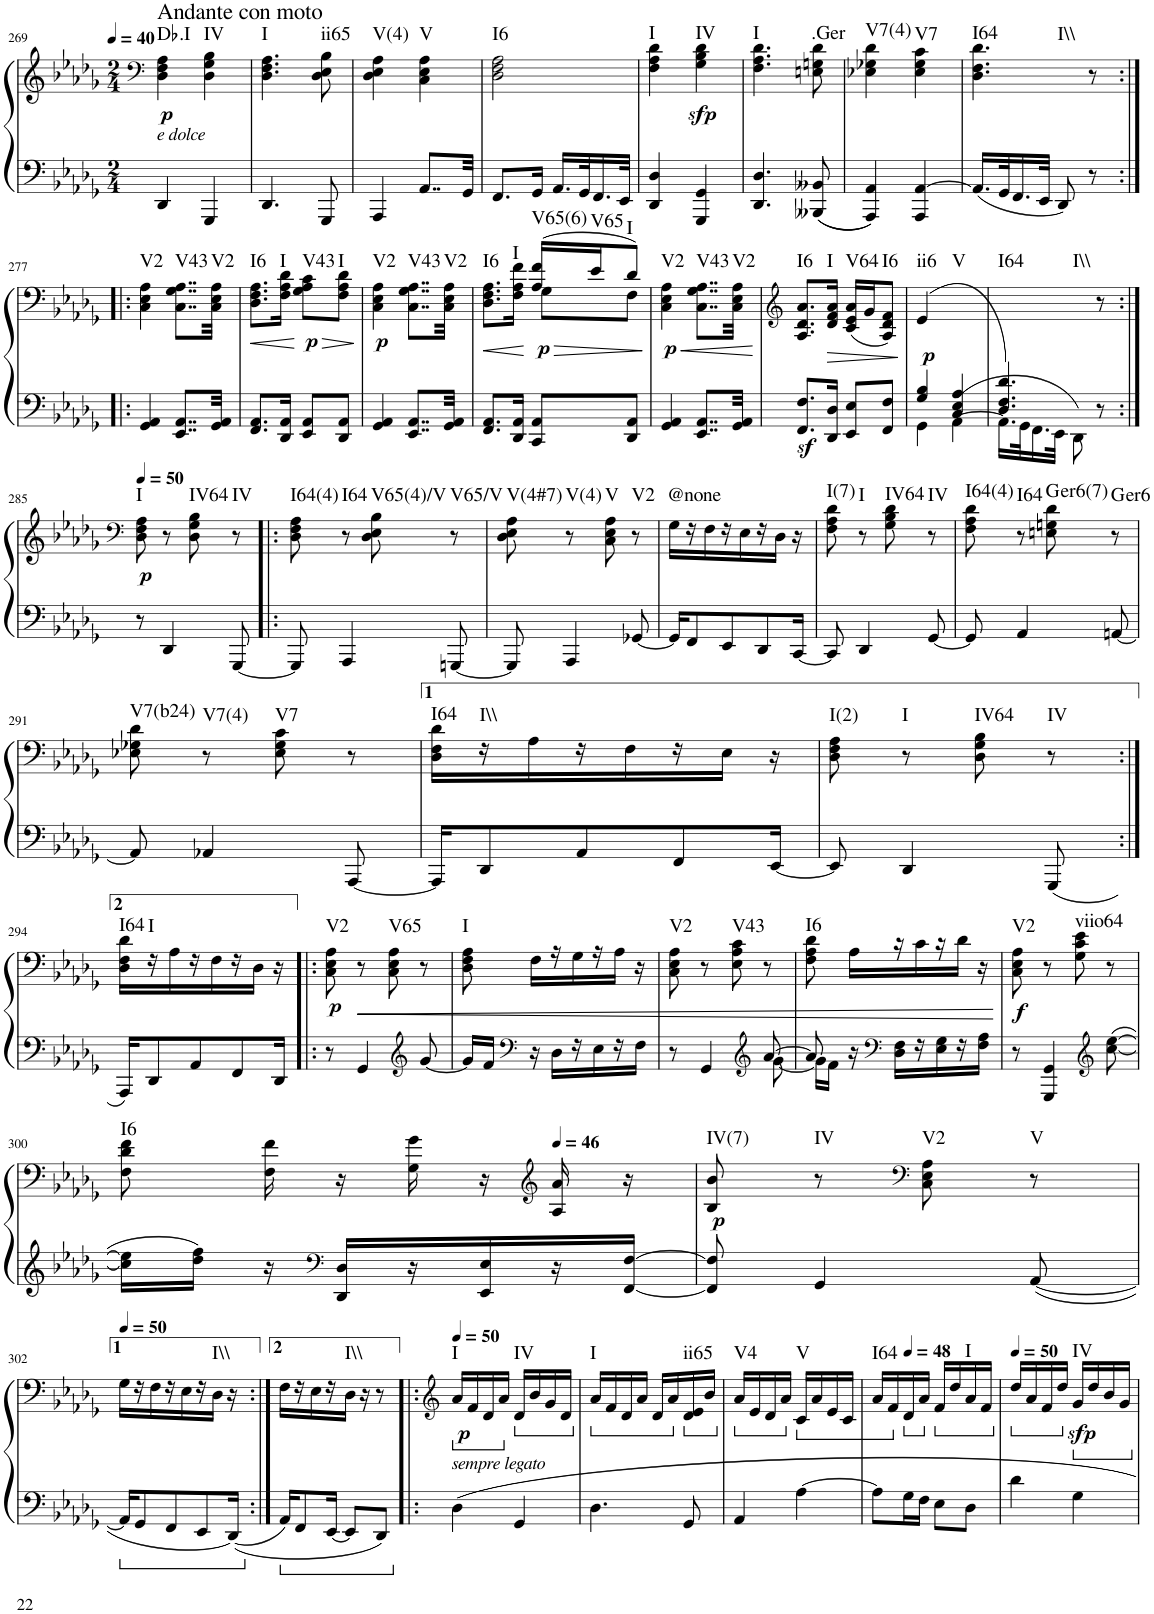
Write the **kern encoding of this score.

**kern	**kern	**dynam	**harte
*part1	*part1	*part1	*part1
*staff2	*staff1	*staff1/2	*
*I"Piano	*	*	*
*I'Pno.	*	*	*
!!LO:PB:g=z
*clefF4	*clefF4	*	*
*k[b-e-a-d-g-]	*k[b-e-a-d-g-]	*	*
*M2/4	*M2/4	*	*
*MM40	*MM40	*	*
=269	=269	=269	=269
!	!LO:TX:a:t=Andante con moto	!	!
!LO:TX:a:i:t=e dolce	!	!	!
!	!	!LO:DY:b	!
4DD-/	4D-\ 4F\ 4A-\	p	Db:maj
!	!	!	!LO:H:kt=IV
4GGG-/	4D-\ 4G-\ 4B-\	.	N
=270	=270	=270	=270
!	!	!	!LO:H:kt=I
4.DD-/	4.D-\ 4.F\ 4.A-\	.	N
!	!	!	!LO:H:kt=ii65
8GGG-/	8D-\ 8E-\ 8B-\	.	N
=271	=271	=271	=271
!	!	!	!LO:H:kt=V(4)
4AAA-/	4D-\ 4E-\ 4A-\	.	N
!	!	!	!LO:H:kt=V
8..AA-/L	4C\ 4E-\ 4A-\	.	N
32GG-/Jkk	.	.	.
=272	=272	=272	=272
!	!	!	!LO:H:kt=I6
8.FF/L	2D-\ 2F\ 2A-\	.	N
16GG-/Jk	.	.	.
16.AA-/LL	.	.	.
32GG-/K	.	.	.
16.FF/	.	.	.
32EE-/JJk	.	.	.
=273	=273	=273	=273
!	!	!	!LO:H:kt=I
4DD-/ 4D-/	4F\ 4A-\ 4d-\	.	N
!	!	!LO:DY:b	!LO:H:kt=IV
4GGG-/ 4GG-/	4G-\ 4B-\ 4d-\	sfp	N
=274	=274	=274	=274
!	!	!	!LO:H:kt=I
4.DD-/ 4.D-/	4.F\ 4.A-\ 4.d-\	.	N
!	!	!	!LO:H:kt=.Ger
8BBB--X/ 8BB--X/	8En\ 8Gn\ 8d-\	.	N
=275	=275	=275	=275
!	!	!	!LO:H:kt=V7(4)
4AAA-/ 4AA-/	4E-X\ 4G-X\ 4d-\	.	N
!	!	!	!LO:H:kt=V7
4AAA-/ [4AA-/	4E-\ 4G-\ 4c\	.	N
=276	=276	=276	=276
!	!	!	!LO:H:n=1:kt=I64
!	!	!	!LO:H:n=2:kt=I\\
16.AA-/LL]	4.D-\ 4.F\ 4.d-\	.	N N
32GG-/K	.	.	.
16.FF/	.	.	.
32EE-/JJk	.	.	.
8DD-/	.	.	.
8r	8r	.	.
!!LO:LB:g=z
=277:|!|:	=277:|!|:	=277:|!|:	=277:|!|:
!	!	!	!LO:H:kt=V2
4GG-/ 4AA-/	4C\ 4E-\ 4A-\	.	N
!	!	!	!LO:H:kt=V43
8..EE-/ 8..AA-/L	8..C\ 8..G-\ 8..A-\L	.	N
!	!	!	!LO:H:kt=V2
32GG-/ 32AA-/Jkk	32C\ 32E-\ 32A-\Jkk	.	N
=278	=278	=278	=278
!	!	!LO:HP:b	!LO:H:kt=I6
8.FF/ 8.AA-/L	8.D-\ 8.F\ 8.A-\L	<	N
!	!	!	!LO:H:kt=I
16DD-/ 16AA-/Jk	16F\ 16A-\ 16d-\Jk	.	N
!	!	!LO:HP:n=1:b	!
!	!	!LO:DY:n=1:b	!LO:H:kt=V43
8EE-/ 8AA-/L	8G-\ 8A-\ 8c\L	[ > p	N
!	!	!	!LO:H:kt=I
8DD-/ 8AA-/J	8F\ 8A-\ 8d-\J	.	N
.	.	]	.
=279	=279	=279	=279
!	!	!LO:DY:b	!LO:H:kt=V2
4GG-/ 4AA-/	4C\ 4E-\ 4A-\	p	N
!	!	!	!LO:H:kt=V43
8..EE-/ 8..AA-/L	8..C\ 8..G-\ 8..A-\L	.	N
!	!	!	!LO:H:kt=V2
32GG-/ 32AA-/Jkk	32C\ 32E-\ 32A-\Jkk	.	N
=280	=280	=280	=280
!	!	!LO:HP:b	!LO:H:kt=I6
*	*^	*	*
8.FF/ 8.AA-/L	8.D-\ 8.F\ 8.A-\L	4ryy	<	N
!	!	!	!	!LO:H:kt=I
16DD-/ 16AA-/Jk	16F\ 16A-\ 16f\Jk	.	.	N
!	!	!	!LO:HP:n=1:b	!
!	!	!	!LO:DY:n=1:b	!LO:H:kt=V65(6)
8CC/ 8AA-/L	(16A-/ 16f/LL	8G-\L	[ > p	N
!	!	!	!	!LO:H:kt=V65
.	16e-/J	.	.	N
!	!	!	!	!LO:H:kt=I
8DD-/ 8AA-/J	8d-/J)	8F\J	.	N
*	*v	*v	*	*
.	.	]	.
=281	=281	=281	=281
!	!	!LO:HP:b	!
!	!	!LO:DY:n=1:b	!LO:H:kt=V2
4GG-/ 4AA-/	4C\ 4E-\ 4A-\	< p	N
!	!	!	!LO:H:kt=V43
8..EE-/ 8..AA-/L	8..C\ 8..G-\ 8..A-\L	.	N
!	!	!	!LO:H:kt=V2
32GG-/ 32AA-/Jkk	32C\ 32E-\ 32A-\Jkk	.	N
.	.	[	.
=282	=282	=282	=282
*	*clefG2	*	*
!	!	!	!LO:H:kt=I6
8.FF/z< 8.F/z<L	8.A-/ 8.d-/ 8.a-/L	.	N
!	!	!LO:HP:b	!LO:H:kt=I
16DD-/ 16D-/Jk	16d-/ 16f/ 16a-/Jk	>	N
!	!	!	!LO:H:kt=V64
8EE-/ 8E-/L	(16c/ 16e-/ 16a-/LL	.	N
.	16g-/J	.	.
!	!	!	!LO:H:kt=I6
8FF/ 8F/J	8A-/ 8d-/ 8f/J)	.	N
.	.	]	.
=283	=283	=283	=283
*^	*^	*	*
*	*^	*	*	*	*
!	!	!	!	!	!LO:DY:b	!LO:H:kt=ii6
4ryy	4G-/ 4B-/	4GG-\	(4e-/	4ryy	p	N
!	!	!	!	!	!	!LO:H:kt=V
4C/ 4E-/ 4A-/	4ryy	[4AA-\	4ryy	4ryy	.	N
=284	=284	=284	=284	=284	=284	=284
!	!	!	!	!	!	!LO:H:n=1:kt=I64
!	!	!	!	!	!	!LO:H:n=2:kt=I\\
*	*v	*v	*	*	*	*
*	*	*v	*v	*	*
4.D-/ 4.F/ 4.d-/)	16.AA-\LL]	4.ryy	.	N N
.	32GG-\K	.	.	.
.	16.FF\	.	.	.
.	32EE-\JJk	.	.	.
.	8DD-\	.	.	.
8ryy	8r	8r	.	.
*v	*v	*	*	*
!!LO:LB:g=z
=285:|!	=285:|!	=285:|!	=285:|!
*	*clefF4	*	*
*	*MM50	*	*
*^	*	*	*
!	!	!	!LO:DY:b	!LO:H:kt=I
*v	*v	*	*	*
8r	8D-\ 8F\ 8A-\	p	N
4DD-/	8r	.	.
!	!	!	!LO:H:kt=IV64
.	8D-\ 8G-\ 8B-\	.	N
!	!	!	!LO:H:kt=IV
[8GGG-/	8r	.	N
=286!|:	=286!|:	=286!|:	=286!|:
!	!	!	!LO:H:kt=I64(4)
8GGG-/]	8D-\ 8F\ 8A-\	.	N
!	!	!	!LO:H:kt=I64
4AAA-/	8r	.	N
!	!	!	!LO:H:kt=V65(4)/V
.	8D-\ 8E-\ 8B-\	.	N
!	!	!	!LO:H:kt=V65/V
[8GGGn/	8r	.	N
=287	=287	=287	=287
!	!	!	!LO:H:kt=V(4#7)
8GGG/]	8D-\ 8E-\ 8A-\	.	N
!	!	!	!LO:H:kt=V(4)
4AAA-/	8r	.	N
!	!	!	!LO:H:kt=V
.	8C\ 8E-\ 8A-\	.	N
!	!	!	!LO:H:kt=V2
[8GG-X/	8r	.	N
=288	=288	=288	=288
!	!	!	!LO:H:kt=@none
16GG-/KL]	16G-\LL	.	N
8FF/	16r	.	.
.	16F\	.	.
8EE-/	16r	.	.
.	16E-\	.	.
8DD-/	16r	.	.
.	16D-\JJ	.	.
[16CC/Jk	16r	.	.
=289	=289	=289	=289
!	!	!	!LO:H:kt=I(7)
8CC/]	8F\ 8A-\ 8d-\	.	N
!	!	!	!LO:H:kt=I
4DD-/	8r	.	N
!	!	!	!LO:H:kt=IV64
.	8G-\ 8B-\ 8d-\	.	N
!	!	!	!LO:H:kt=IV
[8GG-/	8r	.	N
=290	=290	=290	=290
!	!	!	!LO:H:kt=I64(4)
8GG-/]	8F\ 8A-\ 8d-\	.	N
!	!	!	!LO:H:kt=I64
4AA-/	8r	.	N
!	!	!	!LO:H:kt=er
.	8En\ 8Gn\ 8d-\	.	.
!	!	!	!LO:H:kt=er
[8AAn/	8r	.	.
!!LO:LB:g=z
=291	=291	=291	=291
!	!	!	!LO:H:kt=V7(b24)
8AA/]	8E-X\ 8G-X\ 8d-\	.	N
!	!	!	!LO:H:kt=V7(4)
4AA-X/	8r	.	N
!	!	!	!LO:H:kt=V7
.	8E-\ 8G-\ 8c\	.	N
[8AAA-/	8r	.	.
=292	=292	=292	=292
!	!	!	!LO:H:kt=I64
16AAA-/KL]	16D-\ 16F\ 16d-\LL	.	N
!	!	!	!LO:H:kt=I\\
8DD-/	16r	.	N
.	16A-\	.	.
8AA-/	16r	.	.
.	16F\	.	.
8FF/	16r	.	.
.	16E-\JJ	.	.
[16EE-/Jk	16r	.	.
=293	=293	=293	=293
!	!	!	!LO:H:kt=I(2)
8EE-/]	8D-\ 8F\ 8A-\	.	N
!	!	!	!LO:H:kt=I
4DD-/	8r	.	N
!	!	!	!LO:H:kt=IV64
.	8D-\ 8G-\ 8B-\	.	N
!	!	!	!LO:H:kt=IV
8GGG-/	8r	.	N
!!LO:LB:g=z
=294:|!	=294:|!	=294:|!	=294:|!
!	!	!	!LO:H:kt=I64
16AAA-/KL	16D-\ 16F\ 16d-\LL	.	N
!	!	!	!LO:H:kt=I
8DD-/	16r	.	N
.	16A-\	.	.
8AA-/	16r	.	.
.	16F\	.	.
8FF/	16r	.	.
.	16D-\JJ	.	.
16DD-/Jk	16r	.	.
=295!|:	=295!|:	=295!|:	=295!|:
!	!	!LO:DY:b	!LO:H:kt=V2
8r	8C\ 8E-\ 8A-\	p	N
!	!	!LO:HP:b	!
4GG-/	8r	<	.
!	!	!	!LO:H:kt=V65
.	8C\ 8E-\ 8A-\	.	N
*clefG2	*	*	*
[8g-/	8r	.	.
=296	=296	=296	=296
!	!	!	!LO:H:kt=I
16g-/LL]	8D-\ 8F\ 8A-\	.	N
16f/JJ	.	.	.
*clefF4	*	*	*
16r	16F\LL	.	.
16D-\LL	16r	.	.
16r	16G-\	.	.
16E-\	16r	.	.
16r	16A-\JJ	.	.
16F\JJ	16r	.	.
=297	=297	=297	=297
*^	*	*	*
!	!	!	!	!LO:H:kt=V2
8r	4.ryy	8C\ 8E-\ 8A-\	.	N
4GG-/	.	8r	.	.
!	!	!	!	!LO:H:kt=V43
.	.	8E-\ 8A-\ 8c\	.	N
*clefG2	*	*	*	*
[8a-/	[8g-\	8r	.	.
=298	=298	=298	=298	=298
!	!	!	!	!LO:H:kt=I6
8a-/]	16g-\LL]	8F\ 8A-\ 8d-\	.	N
.	16f\JJ	.	.	.
16r	4.ryy	16A-\LL	.	.
*clefF4	*	*	*	*
16D-\ 16F\LL	.	16r	.	.
16r	.	16c\	.	.
16E-\ 16G-\	.	16r	.	.
16r	.	16d-\JJ	.	.
16F\ 16A-\JJ	.	16r	.	.
*v	*v	*	*	*
.	.	[	.
=299	=299	=299	=299
!	!	!LO:DY:b	!LO:H:kt=V2
8r	8C\ 8E-\ 8A-\	f	N
4GGG-/ 4GG-/	8r	.	.
!	!	!	!LO:H:kt=viio64
.	8G-\ 8c\ 8e-\	.	N
*clefG2	*	*	*
[8cc\ [8ee-\	8r	.	.
!!LO:LB:g=z
=300	=300	=300	=300
!	!	!	!LO:H:kt=I6
16cc\] 16ee-\]LL	8F\ 8d-\ 8f\	.	N
16dd-\ 16ff\JJ	.	.	.
16r	16F\ 16f\	.	.
*clefF4	*	*	*
16DD-/ 16D-/LL	16r	.	.
16r	16G-\ 16g-\	.	.
16EE-/ 16E-/	16r	.	.
*	*clefG2	*	*
*	*MM46	*	*
16r	16A-/ 16a-/	.	.
[16FF/ [16F/JJ	16r	.	.
=301	=301	=301	=301
!	!	!LO:DY:b	!LO:H:kt=IV(7)
8FF/] 8F/]	8B-/ 8b-/	p	N
!	!	!	!LO:H:kt=IV
4GG-/	8r	.	N
*	*clefF4	*	*
!	!	!	!LO:H:kt=V2
.	8C\ 8E-\ 8A-\	.	N
!	!	!	!LO:H:kt=V
[8AA-/	8r	.	N
!!LO:LB:g=z
=302	=302	=302	=302
*	*MM50	*	*
16AA-/KL]	16G-\LL	.	.
8GG-/	16r	.	.
.	16F\	.	.
8FF/	16r	.	.
.	16E-\	.	.
8EE-/	16r	.	.
!	!	!	!LO:H:kt=I\\
.	16D-\JJ	.	N
16DD-/Jk	16r	.	.
=303:|!	=303:|!	=303:|!	=303:|!
16AA-/KL	16F\LL	.	.
8FF/	16r	.	.
.	16E-\	.	.
[16EE-/Jk	16r	.	.
!	!	!	!LO:H:kt=I\\
8EE-/L]	16D-\JJ	.	N
.	16r	.	.
8DD-/J	8r	.	.
=304!|:	=304!|:	=304!|:	=304!|:
*	*clefG2	*	*
*	*ped	*	*
*	*MM50	*	*
!LO:TX:a:i:t=sempre legato	!	!	!
!	!	!LO:DY:b	!LO:H:kt=I
4D-\	16a-/LL	p	N
.	16f/	.	.
.	16d-/	.	.
.	16a-/JJ	.	.
*	*Xped	*	*
*	*ped	*	*
!	!	!	!LO:H:kt=IV
4GG-/	16d-/LL	.	N
.	16b-/	.	.
.	16g-/	.	.
.	16d-/JJ	.	.
=305	=305	=305	=305
*	*Xped	*	*
*	*ped	*	*
!	!	!	!LO:H:kt=I
4.D-\	16a-/LL	.	N
.	16f/	.	.
.	16d-/	.	.
.	16a-/JJ	.	.
.	16d-/LL	.	.
.	16a-/	.	.
*	*Xped	*	*
*	*ped	*	*
!	!	!	!LO:H:kt=ii65
8GG-/	16d-/ 16e-/	.	N
.	16b-/JJ	.	.
=306	=306	=306	=306
*	*Xped	*	*
*	*ped	*	*
!	!	!	!LO:H:kt=V4
4AA-/	16a-/LL	.	N
.	16e-/	.	.
.	16d-/	.	.
.	16a-/JJ	.	.
*	*Xped	*	*
*	*ped	*	*
!	!	!	!LO:H:kt=V
[4A-\	16c/LL	.	N
.	16a-/	.	.
.	16e-/	.	.
.	16c/JJ	.	.
=307	=307	=307	=307
!	!	!	!LO:H:kt=I64
8A-\L]	16a-/LL	.	N
.	16f/	.	.
*	*Xped	*	*
*	*ped	*	*
*	*MM48	*	*
16G-\L	16d-/	.	.
16F\JJ	16a-/JJ	.	.
*	*Xped	*	*
*	*ped	*	*
8E-\L	16f/LL	.	.
.	16dd-/	.	.
!	!	!	!LO:H:kt=I
8D-\J	16a-/	.	N
.	16f/JJ	.	.
=308	=308	=308	=308
*	*Xped	*	*
*	*ped	*	*
*	*MM50	*	*
4d-\	16dd-/LL	.	.
.	16a-/	.	.
.	16f/	.	.
.	16dd-/JJ	.	.
*	*Xped	*	*
*	*ped	*	*
!	!	!LO:DY:b	!LO:H:kt=IV
4G-\	16g-/LL	sfp	N
.	16dd-/	.	.
.	16b-/	.	.
.	16g-/JJ	.	.
*	*Xped	*	*
=	=	=	=
*-	*-	*-	*-
